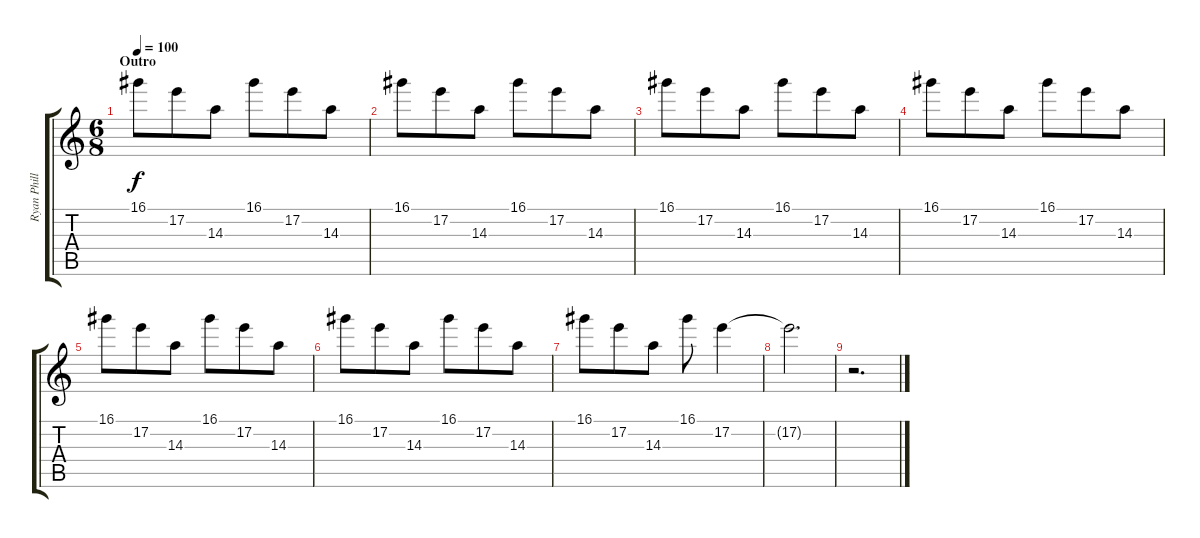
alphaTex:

\track ("Ryan Phillips | Lead Gtr." "Ryan Phill") {instrument electricguitarjazz}
\staff {score tabs}
\tuning (E4 B3 G3 D3 A2 D2) {hide}
\ts (6 8)
\section ("" "Outro")
\tempo 100
\clef g2
\ks c
16.1.8{dy f instrument electricguitarjazz} 17.2.8 14.3.8 16.1.8 17.2.8 14.3.8 |
16.1.8 17.2.8 14.3.8 16.1.8 17.2.8 14.3.8 |
16.1.8 17.2.8 14.3.8 16.1.8 17.2.8 14.3.8 |
16.1.8 17.2.8 14.3.8 16.1.8 17.2.8 14.3.8 |
16.1.8 17.2.8 14.3.8 16.1.8 17.2.8 14.3.8 |
16.1.8 17.2.8 14.3.8 16.1.8 17.2.8 14.3.8 |
16.1.8 17.2.8 14.3.8 16.1.8 17.2.4 |
17.2{t}.2{d} |
r.2{d}
